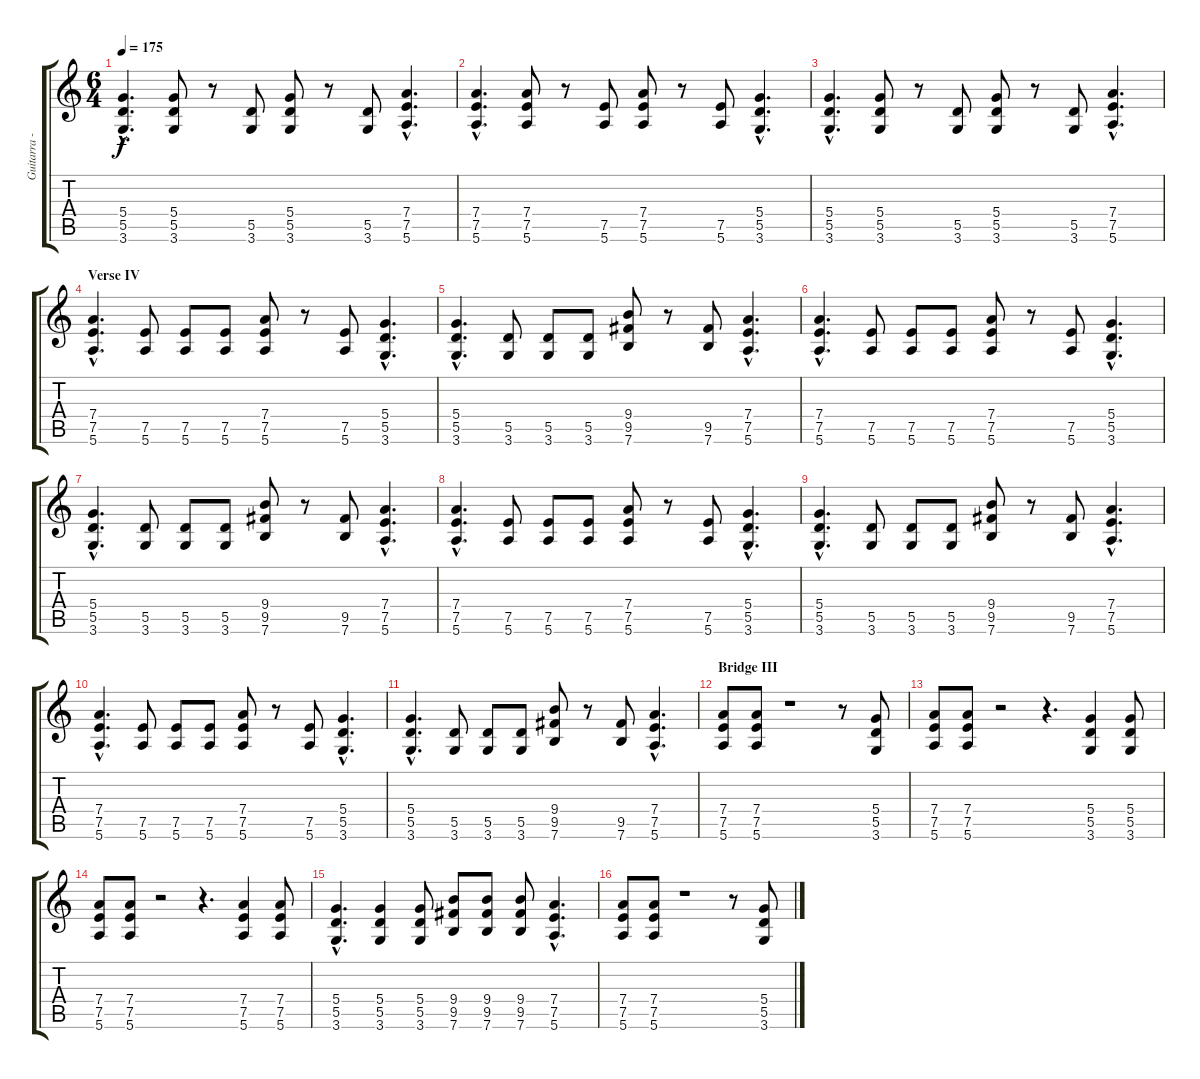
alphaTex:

\track ("Guitarra - Guitar" "Guitarra -") {instrument distortionguitar}
\staff {score tabs}
\tuning (E4 B3 G3 D3 A2 E2) {hide}
\ts (6 4)
\tempo 175
\clef g2
\ks c
(5.4{hac} 5.5{hac} 3.6{hac}).4{d dy f} (5.4 5.5 3.6).8 r.8 (5.5 3.6).8 (5.4 5.5 3.6).8 r.8 (5.5 3.6).8 (7.4{hac} 7.5{hac} 5.6{hac}).4{d} |
(7.4{hac} 7.5{hac} 5.6{hac}).4{d} (7.4 7.5 5.6).8 r.8 (7.5 5.6).8 (7.4 7.5 5.6).8 r.8 (7.5 5.6).8 (5.4{hac} 5.5{hac} 3.6{hac}).4{d} |
(5.4{hac} 5.5{hac} 3.6{hac}).4{d} (5.4 5.5 3.6).8 r.8 (5.5 3.6).8 (5.4 5.5 3.6).8 r.8 (5.5 3.6).8 (7.4{hac} 7.5{hac} 5.6{hac}).4{d} |
\section ("" "Verse IV")
(7.4{hac} 7.5{hac} 5.6{hac}).4{d} (7.5 5.6).8 (7.5 5.6).8 (7.5 5.6).8 (7.4 7.5 5.6).8 r.8 (7.5 5.6).8 (5.4{hac} 5.5{hac} 3.6{hac}).4{d} |
(5.4{hac} 5.5{hac} 3.6{hac}).4{d} (5.5 3.6).8 (5.5 3.6).8 (5.5 3.6).8 (9.4 9.5 7.6).8 r.8 (9.5 7.6).8 (7.4{hac} 7.5{hac} 5.6{hac}).4{d} |
(7.4{hac} 7.5{hac} 5.6{hac}).4{d} (7.5 5.6).8 (7.5 5.6).8 (7.5 5.6).8 (7.4 7.5 5.6).8 r.8 (7.5 5.6).8 (5.4{hac} 5.5{hac} 3.6{hac}).4{d} |
(5.4{hac} 5.5{hac} 3.6{hac}).4{d} (5.5 3.6).8 (5.5 3.6).8 (5.5 3.6).8 (9.4 9.5 7.6).8 r.8 (9.5 7.6).8 (7.4{hac} 7.5{hac} 5.6{hac}).4{d} |
(7.4{hac} 7.5{hac} 5.6{hac}).4{d} (7.5 5.6).8 (7.5 5.6).8 (7.5 5.6).8 (7.4 7.5 5.6).8 r.8 (7.5 5.6).8 (5.4{hac} 5.5{hac} 3.6{hac}).4{d} |
(5.4{hac} 5.5{hac} 3.6{hac}).4{d} (5.5 3.6).8 (5.5 3.6).8 (5.5 3.6).8 (9.4 9.5 7.6).8 r.8 (9.5 7.6).8 (7.4{hac} 7.5{hac} 5.6{hac}).4{d} |
(7.4{hac} 7.5{hac} 5.6{hac}).4{d} (7.5 5.6).8 (7.5 5.6).8 (7.5 5.6).8 (7.4 7.5 5.6).8 r.8 (7.5 5.6).8 (5.4{hac} 5.5{hac} 3.6{hac}).4{d} |
(5.4{hac} 5.5{hac} 3.6{hac}).4{d} (5.5 3.6).8 (5.5 3.6).8 (5.5 3.6).8 (9.4 9.5 7.6).8 r.8 (9.5 7.6).8 (7.4{hac} 7.5{hac} 5.6{hac}).4{d} |
\section ("" "Bridge III")
(7.4 7.5 5.6).8 (7.4 7.5 5.6).8 r.1 r.8 (5.4 5.5 3.6).8 |
(7.4 7.5 5.6).8 (7.4 7.5 5.6).8 r.2 r.4{d} (5.4 5.5 3.6).4 (5.4 5.5 3.6).8 |
(7.4 7.5 5.6).8 (7.4 7.5 5.6).8 r.2 r.4{d} (7.4 7.5 5.6).4 (7.4 7.5 5.6).8 |
(5.4{hac} 5.5{hac} 3.6{hac}).4{d} (5.4 5.5 3.6).4 (5.4 5.5 3.6).8 (9.4 9.5 7.6).8 (9.4 9.5 7.6).8 (9.4 9.5 7.6).8 (7.4{hac} 7.5{hac} 5.6{hac}).4{d} |
(7.4 7.5 5.6).8 (7.4 7.5 5.6).8 r.1 r.8 (5.4 5.5 3.6).8
